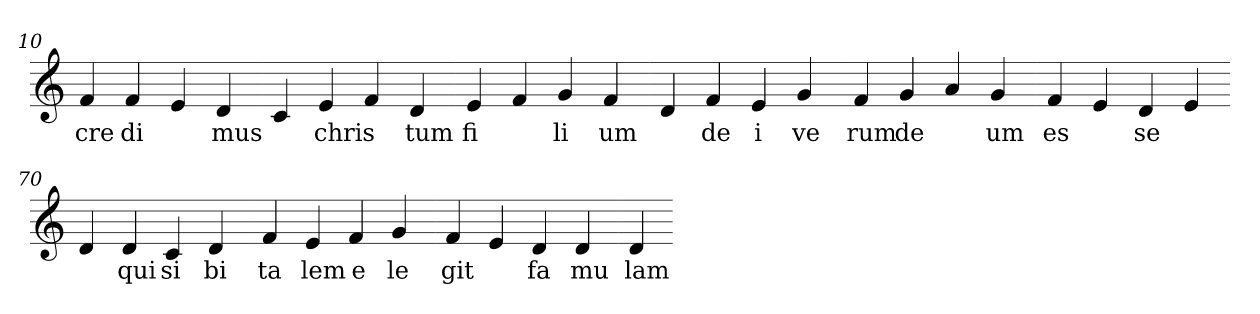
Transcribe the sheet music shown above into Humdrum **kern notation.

**kern	**text
*part1	*part1
*staff1	*staff1
*clefG2	*
=10.	=10.
4f	cre
4f	di
4e	.
4d	mus
=20.-	=20.-
4c	.
4e	chris
4f	.
4d	tum
=30.-	=30.-
4e	fi
4f	.
4g	li
4f	um
=40.-	=40.-
4d	.
4f	de
4e	i
4g	ve
=50.-	=50.-
4f	rum
4g	de
4a	.
4g	um
=60.-	=60.-
4f	es
4e	.
4d	se
4e	.
=70.-	=70.-
4d	.
4d	qui
4c	si
4d	bi
=80.-	=80.-
4f	ta
4e	lem
4f	e
4g	le
=90.-	=90.-
4f	git
4e	.
4d	fa
4d	mu
=100.-	=100.-
4d	lam
=-	=-
*-	*-
